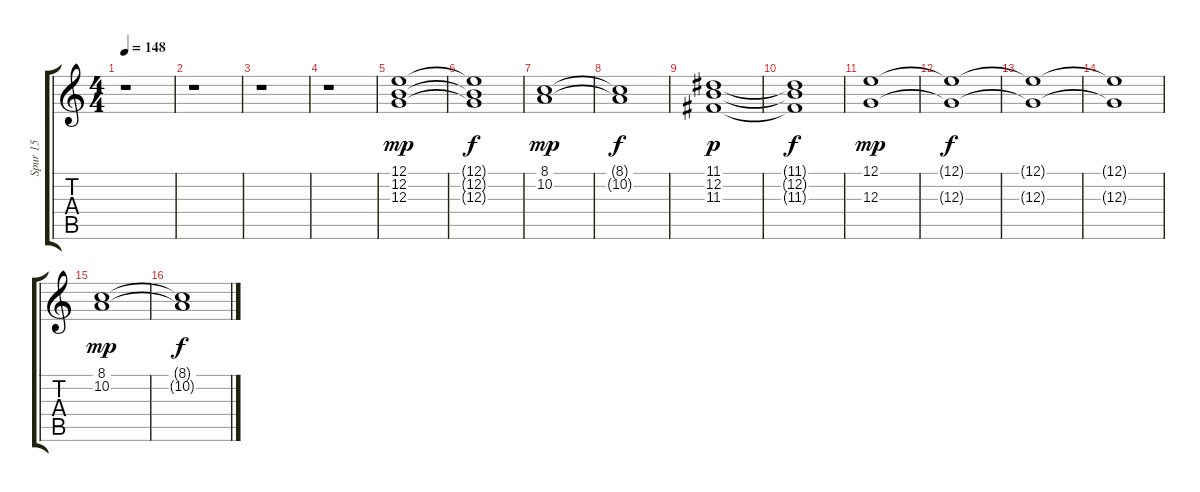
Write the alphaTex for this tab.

\track ("Spur 15" "Spur 15") {instrument rockorgan}
\staff {score tabs}
\tuning (E4 B3 G3 D3 A2 E2) {hide}
\ts (4 4)
\tempo 148
\clef g2
\ks c
r.1{dy mp} |
r.1 |
r.1 |
r.1 |
(12.1 12.2 12.3).1 |
(12.1{t} 12.2{t} 12.3{t}).1{dy f} |
(8.1 10.2).1{dy mp} |
(8.1{t} 10.2{t}).1{dy f} |
(11.1 12.2 11.3).1{dy p} |
(11.1{t} 12.2{t} 11.3{t}).1{dy f} |
(12.1 12.3).1{dy mp} |
(12.1{t} 12.3{t}).1{dy f} |
(12.1{t} 12.3{t}).1 |
(12.1{t} 12.3{t}).1 |
(8.1 10.2).1{dy mp} |
(8.1{t} 10.2{t}).1{dy f}
